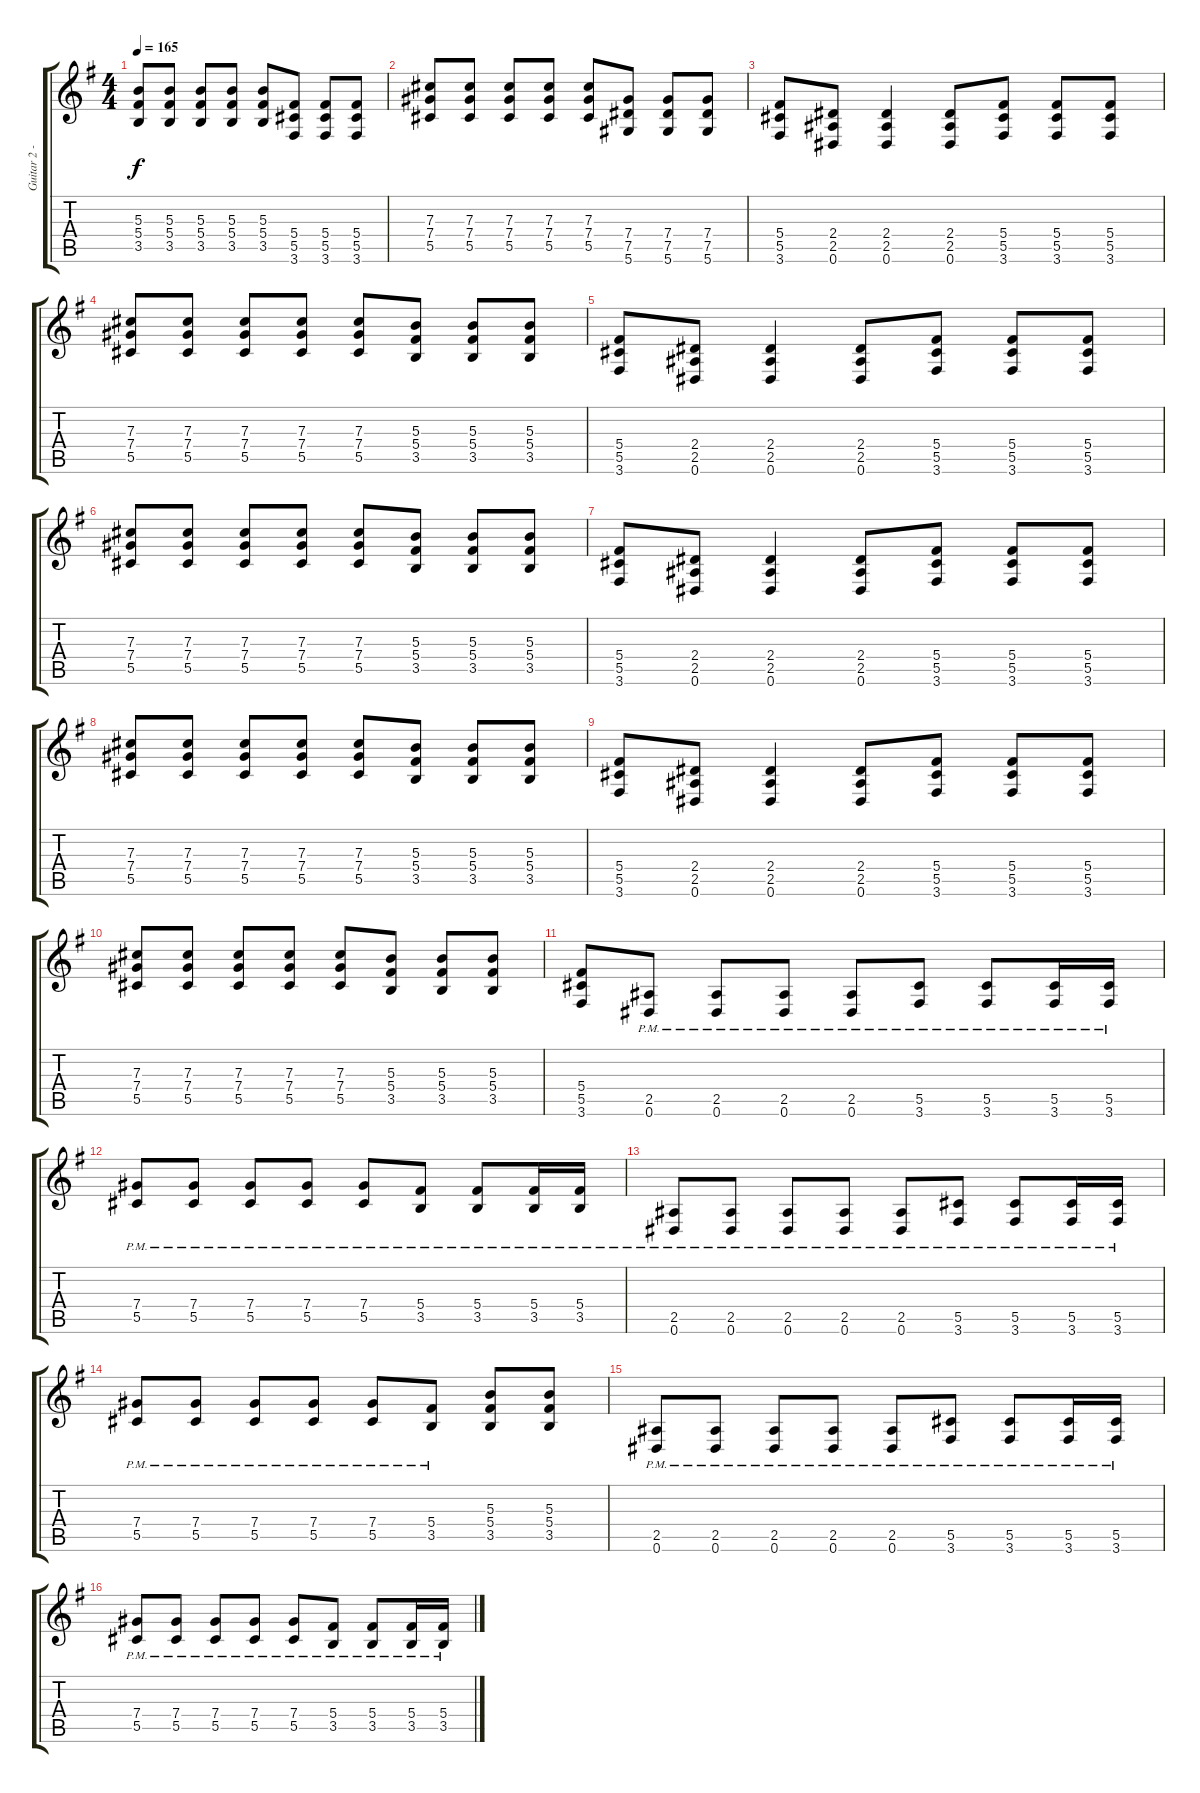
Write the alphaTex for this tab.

\track ("Guitar 2 - Greg Hetson" "Guitar 2 -") {instrument distortionguitar}
\staff {score tabs}
\tuning (Eb4 Bb3 Gb3 Db3 Ab2 Eb2) {hide}
\ts (4 4)
\tempo 165
\clef g2
\ks g
(5.3 5.4 3.5).8{dy f instrument distortionguitar} (5.3 5.4 3.5).8 (5.3 5.4 3.5).8 (5.3 5.4 3.5).8 (5.3 5.4 3.5).8 (5.4 5.5 3.6).8 (5.4 5.5 3.6).8 (5.4 5.5 3.6).8 |
(7.3 7.4 5.5).8 (7.3 7.4 5.5).8 (7.3 7.4 5.5).8 (7.3 7.4 5.5).8 (7.3 7.4 5.5).8 (7.4 7.5 5.6).8 (7.4 7.5 5.6).8 (7.4 7.5 5.6).8 |
(5.4 5.5 3.6).8 (2.4 2.5 0.6).8 (2.4 2.5 0.6).4 (2.4 2.5 0.6).8 (5.4 5.5 3.6).8 (5.4 5.5 3.6).8 (5.4 5.5 3.6).8 |
(7.3 7.4 5.5).8 (7.3 7.4 5.5).8 (7.3 7.4 5.5).8 (7.3 7.4 5.5).8 (7.3 7.4 5.5).8 (5.3 5.4 3.5).8 (5.3 5.4 3.5).8 (5.3 5.4 3.5).8 |
(5.4 5.5 3.6).8 (2.4 2.5 0.6).8 (2.4 2.5 0.6).4 (2.4 2.5 0.6).8 (5.4 5.5 3.6).8 (5.4 5.5 3.6).8 (5.4 5.5 3.6).8 |
(7.3 7.4 5.5).8 (7.3 7.4 5.5).8 (7.3 7.4 5.5).8 (7.3 7.4 5.5).8 (7.3 7.4 5.5).8 (5.3 5.4 3.5).8 (5.3 5.4 3.5).8 (5.3 5.4 3.5).8 |
(5.4 5.5 3.6).8 (2.4 2.5 0.6).8 (2.4 2.5 0.6).4 (2.4 2.5 0.6).8 (5.4 5.5 3.6).8 (5.4 5.5 3.6).8 (5.4 5.5 3.6).8 |
(7.3 7.4 5.5).8 (7.3 7.4 5.5).8 (7.3 7.4 5.5).8 (7.3 7.4 5.5).8 (7.3 7.4 5.5).8 (5.3 5.4 3.5).8 (5.3 5.4 3.5).8 (5.3 5.4 3.5).8 |
(5.4 5.5 3.6).8 (2.4 2.5 0.6).8 (2.4 2.5 0.6).4 (2.4 2.5 0.6).8 (5.4 5.5 3.6).8 (5.4 5.5 3.6).8 (5.4 5.5 3.6).8 |
(7.3 7.4 5.5).8 (7.3 7.4 5.5).8 (7.3 7.4 5.5).8 (7.3 7.4 5.5).8 (7.3 7.4 5.5).8 (5.3 5.4 3.5).8 (5.3 5.4 3.5).8 (5.3 5.4 3.5).8 |
(5.4 5.5 3.6).8 (2.5{pm} 0.6{pm}).8 (2.5{pm} 0.6{pm}).8 (2.5{pm} 0.6{pm}).8 (2.5{pm} 0.6{pm}).8 (5.5{pm} 3.6{pm}).8 (5.5{pm} 3.6{pm}).8 (5.5{pm} 3.6{pm}).16 (5.5{pm} 3.6{pm}).16 |
(7.4{pm} 5.5{pm}).8 (7.4{pm} 5.5{pm}).8 (7.4{pm} 5.5{pm}).8 (7.4{pm} 5.5{pm}).8 (7.4{pm} 5.5{pm}).8 (5.4{pm} 3.5{pm}).8 (5.4{pm} 3.5{pm}).8 (5.4{pm} 3.5{pm}).16 (5.4{pm} 3.5{pm}).16 |
(2.5{pm} 0.6{pm}).8 (2.5{pm} 0.6{pm}).8 (2.5{pm} 0.6{pm}).8 (2.5{pm} 0.6{pm}).8 (2.5{pm} 0.6{pm}).8 (5.5{pm} 3.6{pm}).8 (5.5{pm} 3.6{pm}).8 (5.5{pm} 3.6{pm}).16 (5.5{pm} 3.6{pm}).16 |
(7.4{pm} 5.5{pm}).8 (7.4{pm} 5.5{pm}).8 (7.4{pm} 5.5{pm}).8 (7.4{pm} 5.5{pm}).8 (7.4{pm} 5.5{pm}).8 (5.4{pm} 3.5{pm}).8 (5.3 5.4 3.5).8 (5.3 5.4 3.5).8 |
(2.5{pm} 0.6{pm}).8 (2.5{pm} 0.6{pm}).8 (2.5{pm} 0.6{pm}).8 (2.5{pm} 0.6{pm}).8 (2.5{pm} 0.6{pm}).8 (5.5{pm} 3.6{pm}).8 (5.5{pm} 3.6{pm}).8 (5.5{pm} 3.6{pm}).16 (5.5{pm} 3.6{pm}).16 |
(7.4{pm} 5.5{pm}).8 (7.4{pm} 5.5{pm}).8 (7.4{pm} 5.5{pm}).8 (7.4{pm} 5.5{pm}).8 (7.4{pm} 5.5{pm}).8 (5.4{pm} 3.5{pm}).8 (5.4{pm} 3.5{pm}).8 (5.4{pm} 3.5{pm}).16 (5.4{pm} 3.5{pm}).16
